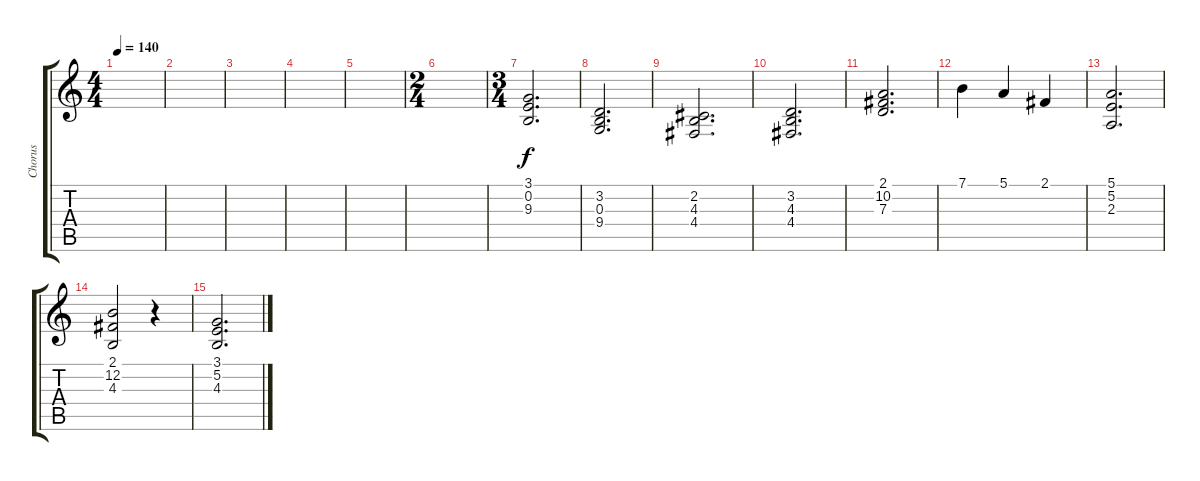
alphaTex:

\track ("Chorus" "Chorus") {instrument choiraahs}
\staff {score tabs}
\tuning (E4 B3 G3 D3 A2 E2) {hide}
\ts (4 4)
\tempo 140
\clef g2
\ks c
|
|
|
|
|
\ts (2 4)
|
\ts (3 4)
(3.1 0.2 9.3).2{d dy f volume 16} |
(3.2 0.3 9.4).2{d} |
(2.2 4.3 4.4).2{d} |
(3.2 4.3 4.4).2{d} |
(2.1 10.2 7.3).2{d} |
7.1.4 5.1.4 2.1.4 |
(5.1 5.2 2.3).2{d} |
(2.1 12.2 4.3).2 r.4 |
(3.1 5.2 4.3).2{d}
